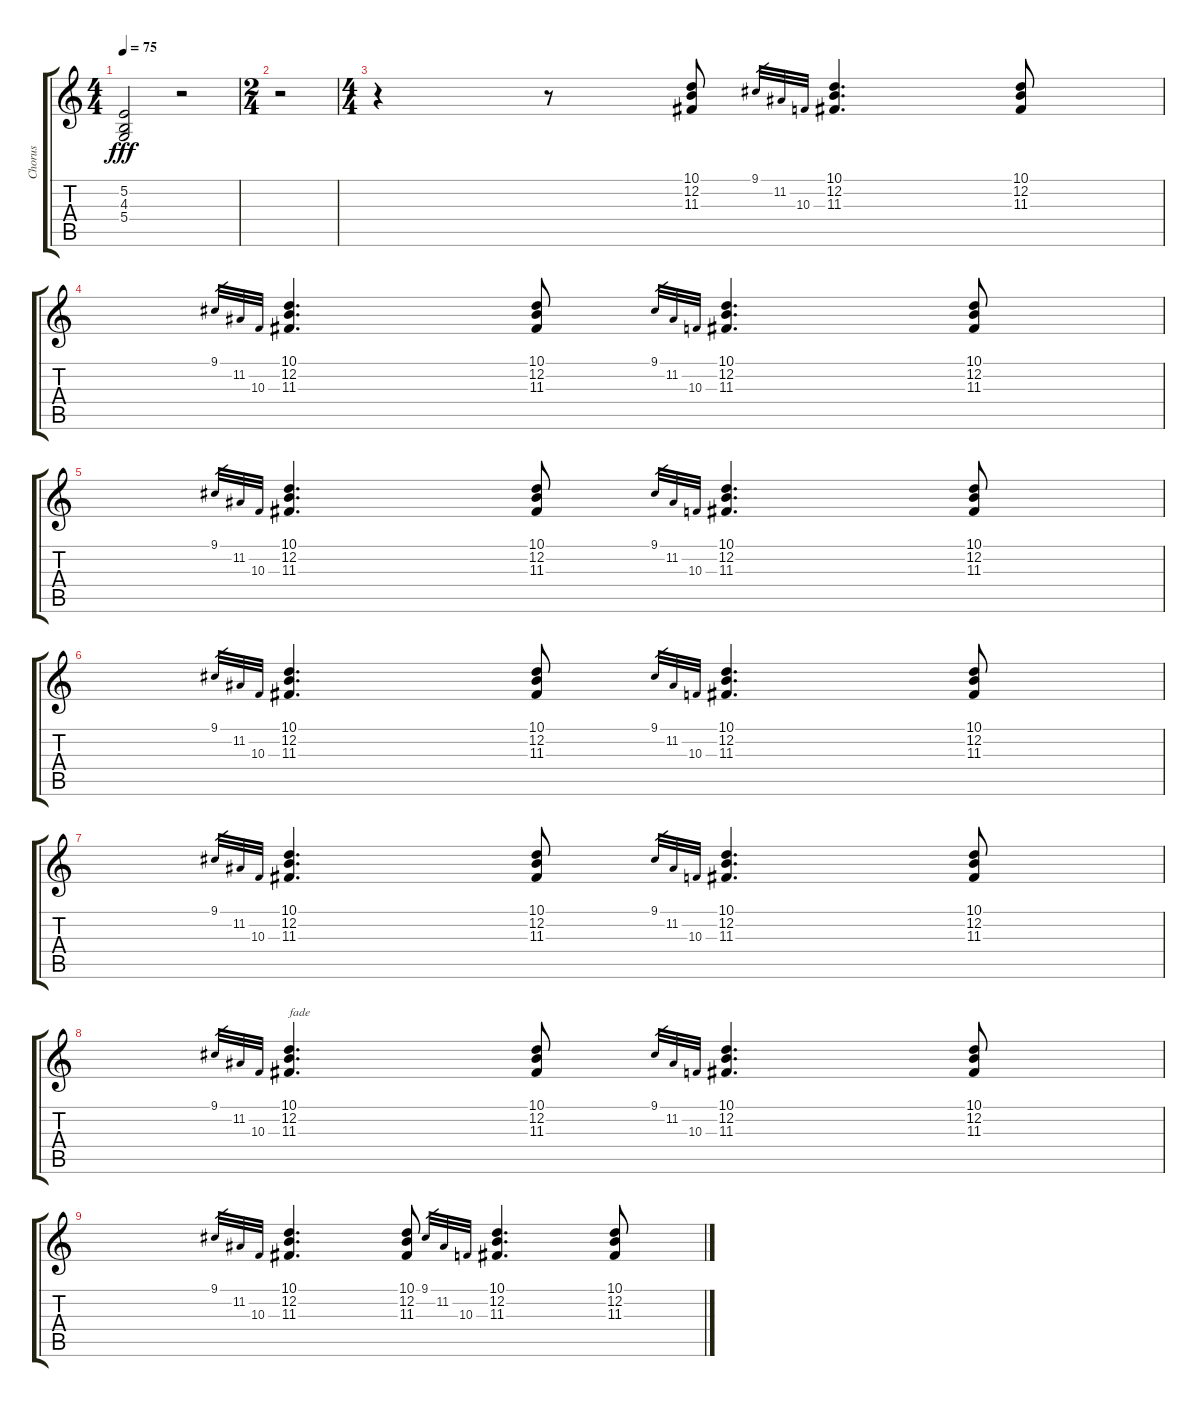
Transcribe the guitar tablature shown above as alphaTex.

\track ("Chorus" "Chorus") {instrument choiraahs}
\staff {score tabs}
\tuning (E4 B3 G3 D3 A2 E2) {hide}
\ts (4 4)
\tempo 75
\clef g2
\ks c
(5.2 4.3 5.4).2{dy fff} r.2 |
\ts (2 4)
r.2 |
\ts (4 4)
r.4 r.8 (10.1 12.2 11.3).8 9.1.32{gr} 11.2.32{gr} 10.3.32{gr} (10.1 12.2 11.3).4{d} (10.1 12.2 11.3).8 |
9.1.32{gr} 11.2.32{gr} 10.3.32{gr} (10.1 12.2 11.3).4{d} (10.1 12.2 11.3).8 9.1.32{gr} 11.2.32{gr} 10.3.32{gr} (10.1 12.2 11.3).4{d} (10.1 12.2 11.3).8 |
9.1.32{gr} 11.2.32{gr} 10.3.32{gr} (10.1 12.2 11.3).4{d} (10.1 12.2 11.3).8 9.1.32{gr} 11.2.32{gr} 10.3.32{gr} (10.1 12.2 11.3).4{d} (10.1 12.2 11.3).8 |
9.1.32{gr} 11.2.32{gr} 10.3.32{gr} (10.1 12.2 11.3).4{d} (10.1 12.2 11.3).8 9.1.32{gr} 11.2.32{gr} 10.3.32{gr} (10.1 12.2 11.3).4{d} (10.1 12.2 11.3).8 |
9.1.32{gr} 11.2.32{gr} 10.3.32{gr} (10.1 12.2 11.3).4{d} (10.1 12.2 11.3).8 9.1.32{gr} 11.2.32{gr} 10.3.32{gr} (10.1 12.2 11.3).4{d} (10.1 12.2 11.3).8 |
9.1.32{gr} 11.2.32{gr} 10.3.32{gr} (10.1 12.2 11.3).4{d txt "fade" volume 0} (10.1 12.2 11.3).8 9.1.32{gr} 11.2.32{gr} 10.3.32{gr} (10.1 12.2 11.3).4{d} (10.1 12.2 11.3).8 |
9.1.32{gr} 11.2.32{gr} 10.3.32{gr} (10.1 12.2 11.3).4{d} (10.1 12.2 11.3).8 9.1.32{gr} 11.2.32{gr} 10.3.32{gr} (10.1 12.2 11.3).4{d} (10.1 12.2 11.3).8
